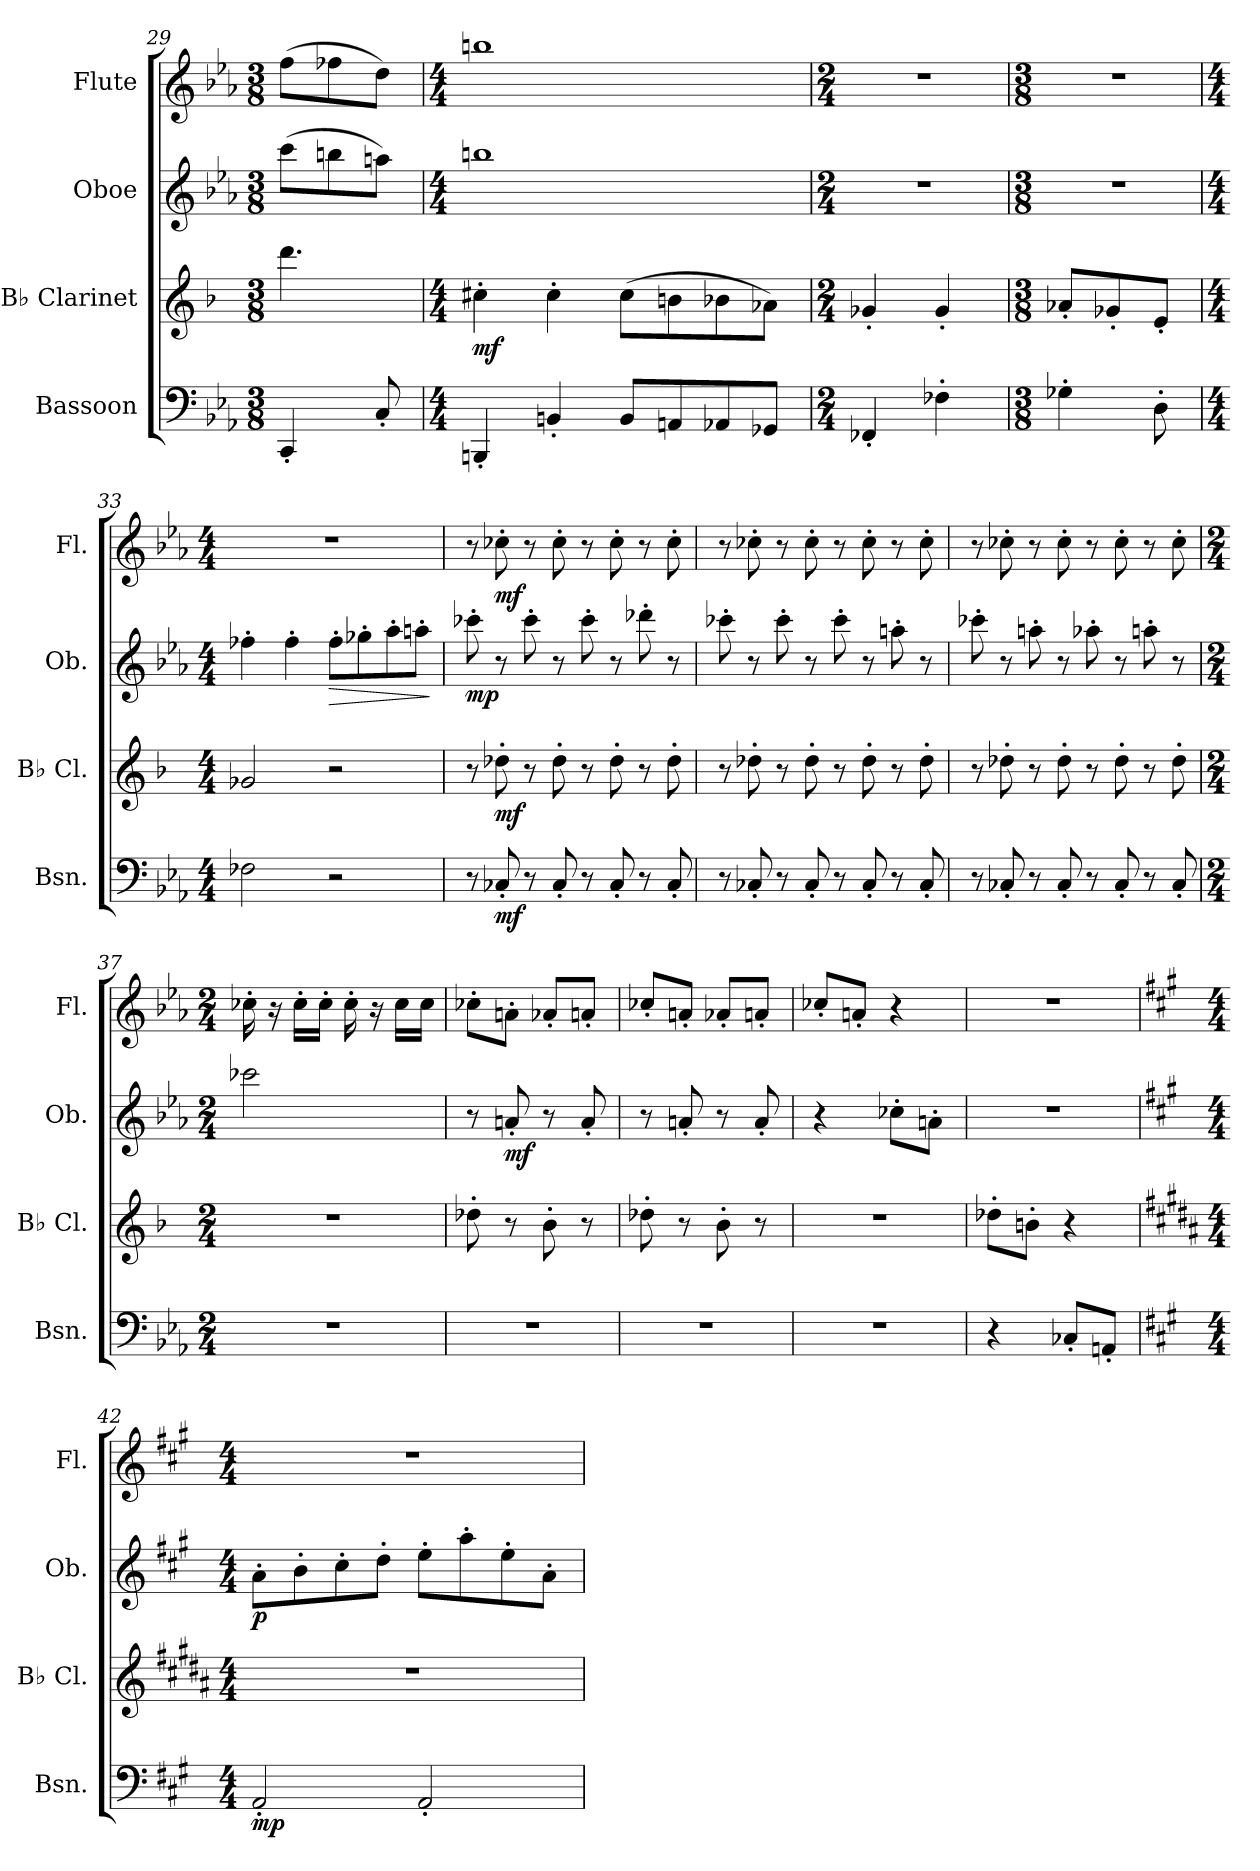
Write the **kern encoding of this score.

**kern	**dynam	**kern	**dynam	**kern	**dynam	**kern	**dynam
*part4	*part4	*part3	*part3	*part2	*part2	*part1	*part1
*staff4	*staff4	*staff3	*staff3	*staff2	*staff2	*staff1	*staff1
*I"Bassoon	*	*I"B♭ Clarinet	*	*I"Oboe	*	*I"Flute	*
*I'Bsn.	*	*I'B♭ Cl.	*	*I'Ob.	*	*I'Fl.	*
*clefF4	*	*clefG2	*	*clefG2	*	*clefG2	*
*	*	*ITrd1c2	*	*	*	*	*
*k[b-e-a-]	*	*k[b-e-a-]	*	*k[b-e-a-]	*	*k[b-e-a-]	*
*M3/8	*	*M3/8	*	*M3/8	*	*M3/8	*
=29	=29	=29	=29	=29	=29	=29	=29
4CC'/	.	4.ccc\	.	(>8ccc\L	.	(>8ff\L	.
.	.	.	.	8bbn\	.	8ff-X\	.
8C'/	.	.	.	8aan\J)	.	8dd\J)	.
=30	=30	=30	=30	=30	=30	=30	=30
*M4/4	*	*M4/4	*	*M4/4	*	*M4/4	*
!	!	!	!LO:DY:b	!	!	!	!
4BBBn'/	.	4bn'\	mf	1bbn	.	1bbn	.
4BBn'/	.	4b'\	.	.	.	.	.
8BB/L	.	(>8b\L	.	.	.	.	.
8AAn/	.	8an\	.	.	.	.	.
8AA-X/	.	8a-X\	.	.	.	.	.
8GG-X/J	.	8g-X\J)	.	.	.	.	.
!!LO:LB:g=z
=31	=31	=31	=31	=31	=31	=31	=31
*M2/4	*	*M2/4	*	*M2/4	*	*M2/4	*
4FF-X'/	.	4f-X'/	.	2r	.	2r	.
4F-X'\	.	4f-'/	.	.	.	.	.
=32	=32	=32	=32	=32	=32	=32	=32
*M3/8	*	*M3/8	*	*M3/8	*	*M3/8	*
4G-X'\	.	8g-X'/L	.	4.r	.	4.r	.
.	.	8f-X'/	.	.	.	.	.
8D'\	.	8d'/J	.	.	.	.	.
=33	=33	=33	=33	=33	=33	=33	=33
*M4/4	*	*M4/4	*	*M4/4	*	*M4/4	*
2F-X\	.	2f-X/	.	4ff-X'\	.	1r	.
.	.	.	.	4ff-'\	.	.	.
!	!	!	!	!	!LO:HP:b	!	!
2r	.	2r	.	8ff-'\L	>	.	.
.	.	.	.	8gg-X'\	.	.	.
.	.	.	.	8aa-'\	.	.	.
.	.	.	.	8aan'\J	.	.	.
.	.	.	.	.	]	.	.
=34	=34	=34	=34	=34	=34	=34	=34
!	!	!	!	!	!LO:DY:b	!	!
8r	.	8r	.	8ccc-X'\	mp	8r	.
!	!LO:DY:b	!	!LO:DY:b	!	!	!	!LO:DY:b
8C-X'/	mf	8cc-X'\	mf	8r	.	8cc-X'\	mf
8r	.	8r	.	8ccc-'\	.	8r	.
8C-'/	.	8cc-'\	.	8r	.	8cc-'\	.
8r	.	8r	.	8ccc-'\	.	8r	.
8C-'/	.	8cc-'\	.	8r	.	8cc-'\	.
8r	.	8r	.	8ddd-X'\	.	8r	.
8C-'/	.	8cc-'\	.	8r	.	8cc-'\	.
=35	=35	=35	=35	=35	=35	=35	=35
8r	.	8r	.	8ccc-X'\	.	8r	.
8C-X'/	.	8cc-X'\	.	8r	.	8cc-X'\	.
8r	.	8r	.	8ccc-'\	.	8r	.
8C-'/	.	8cc-'\	.	8r	.	8cc-'\	.
8r	.	8r	.	8ccc-'\	.	8r	.
8C-'/	.	8cc-'\	.	8r	.	8cc-'\	.
8r	.	8r	.	8aan'\	.	8r	.
8C-'/	.	8cc-'\	.	8r	.	8cc-'\	.
!!LO:LB:g=z
=36	=36	=36	=36	=36	=36	=36	=36
8r	.	8r	.	8ccc-X'\	.	8r	.
8C-X'/	.	8cc-X'\	.	8r	.	8cc-X'\	.
8r	.	8r	.	8aan'\	.	8r	.
8C-'/	.	8cc-'\	.	8r	.	8cc-'\	.
8r	.	8r	.	8aa-X'\	.	8r	.
8C-'/	.	8cc-'\	.	8r	.	8cc-'\	.
8r	.	8r	.	8aan'\	.	8r	.
8C-'/	.	8cc-'\	.	8r	.	8cc-'\	.
=37	=37	=37	=37	=37	=37	=37	=37
*M2/4	*	*M2/4	*	*M2/4	*	*M2/4	*
2r	.	2r	.	2ccc-X\	.	16cc-X'\	.
.	.	.	.	.	.	16r	.
.	.	.	.	.	.	16cc-'\LL	.
.	.	.	.	.	.	16cc-'\JJ	.
.	.	.	.	.	.	16cc-'\	.
.	.	.	.	.	.	16r	.
.	.	.	.	.	.	16cc-\LL	.
.	.	.	.	.	.	16cc-\JJ	.
=38	=38	=38	=38	=38	=38	=38	=38
2r	.	8cc-X'\	.	8r	.	8cc-X'\L	.
!	!	!	!	!	!LO:DY:b	!	!
.	.	8r	.	8an'/	mf	8an'\J	.
.	.	8a-'\	.	8r	.	8a-X'/L	.
.	.	8r	.	8a'/	.	8an'/J	.
=39	=39	=39	=39	=39	=39	=39	=39
2r	.	8cc-X'\	.	8r	.	8cc-X'/L	.
.	.	8r	.	8an'/	.	8an'/J	.
.	.	8a-'\	.	8r	.	8a-X'/L	.
.	.	8r	.	8a'/	.	8an'/J	.
=40	=40	=40	=40	=40	=40	=40	=40
2r	.	2r	.	4r	.	8cc-X'/L	.
.	.	.	.	.	.	8an'/J	.
.	.	.	.	8cc-X'\L	.	4r	.
.	.	.	.	8an'\J	.	.	.
!!LO:PB:g=z
=41	=41	=41	=41	=41	=41	=41	=41
4r	.	8cc-X'\L	.	2r	.	2r	.
.	.	8an'\J	.	.	.	.	.
8C-X'/L	.	4r	.	.	.	.	.
8AAn'/J	.	.	.	.	.	.	.
=42	=42	=42	=42	=42	=42	=42	=42
*k[f#c#g#]	*	*k[f#c#g#]	*	*k[f#c#g#]	*	*k[f#c#g#]	*
*M4/4	*	*M4/4	*	*M4/4	*	*M4/4	*
!	!LO:DY:b	!	!	!	!LO:DY:b	!	!
2AA'/	mp	1r	.	8a'\L	p	1r	.
.	.	.	.	8b'\	.	.	.
.	.	.	.	8cc#'\	.	.	.
.	.	.	.	8dd'\J	.	.	.
2AA'/	.	.	.	8ee'\L	.	.	.
.	.	.	.	8aa'\	.	.	.
.	.	.	.	8ee'\	.	.	.
.	.	.	.	8a'\J	.	.	.
=	=	=	=	=	=	=	=
*-	*-	*-	*-	*-	*-	*-	*-
